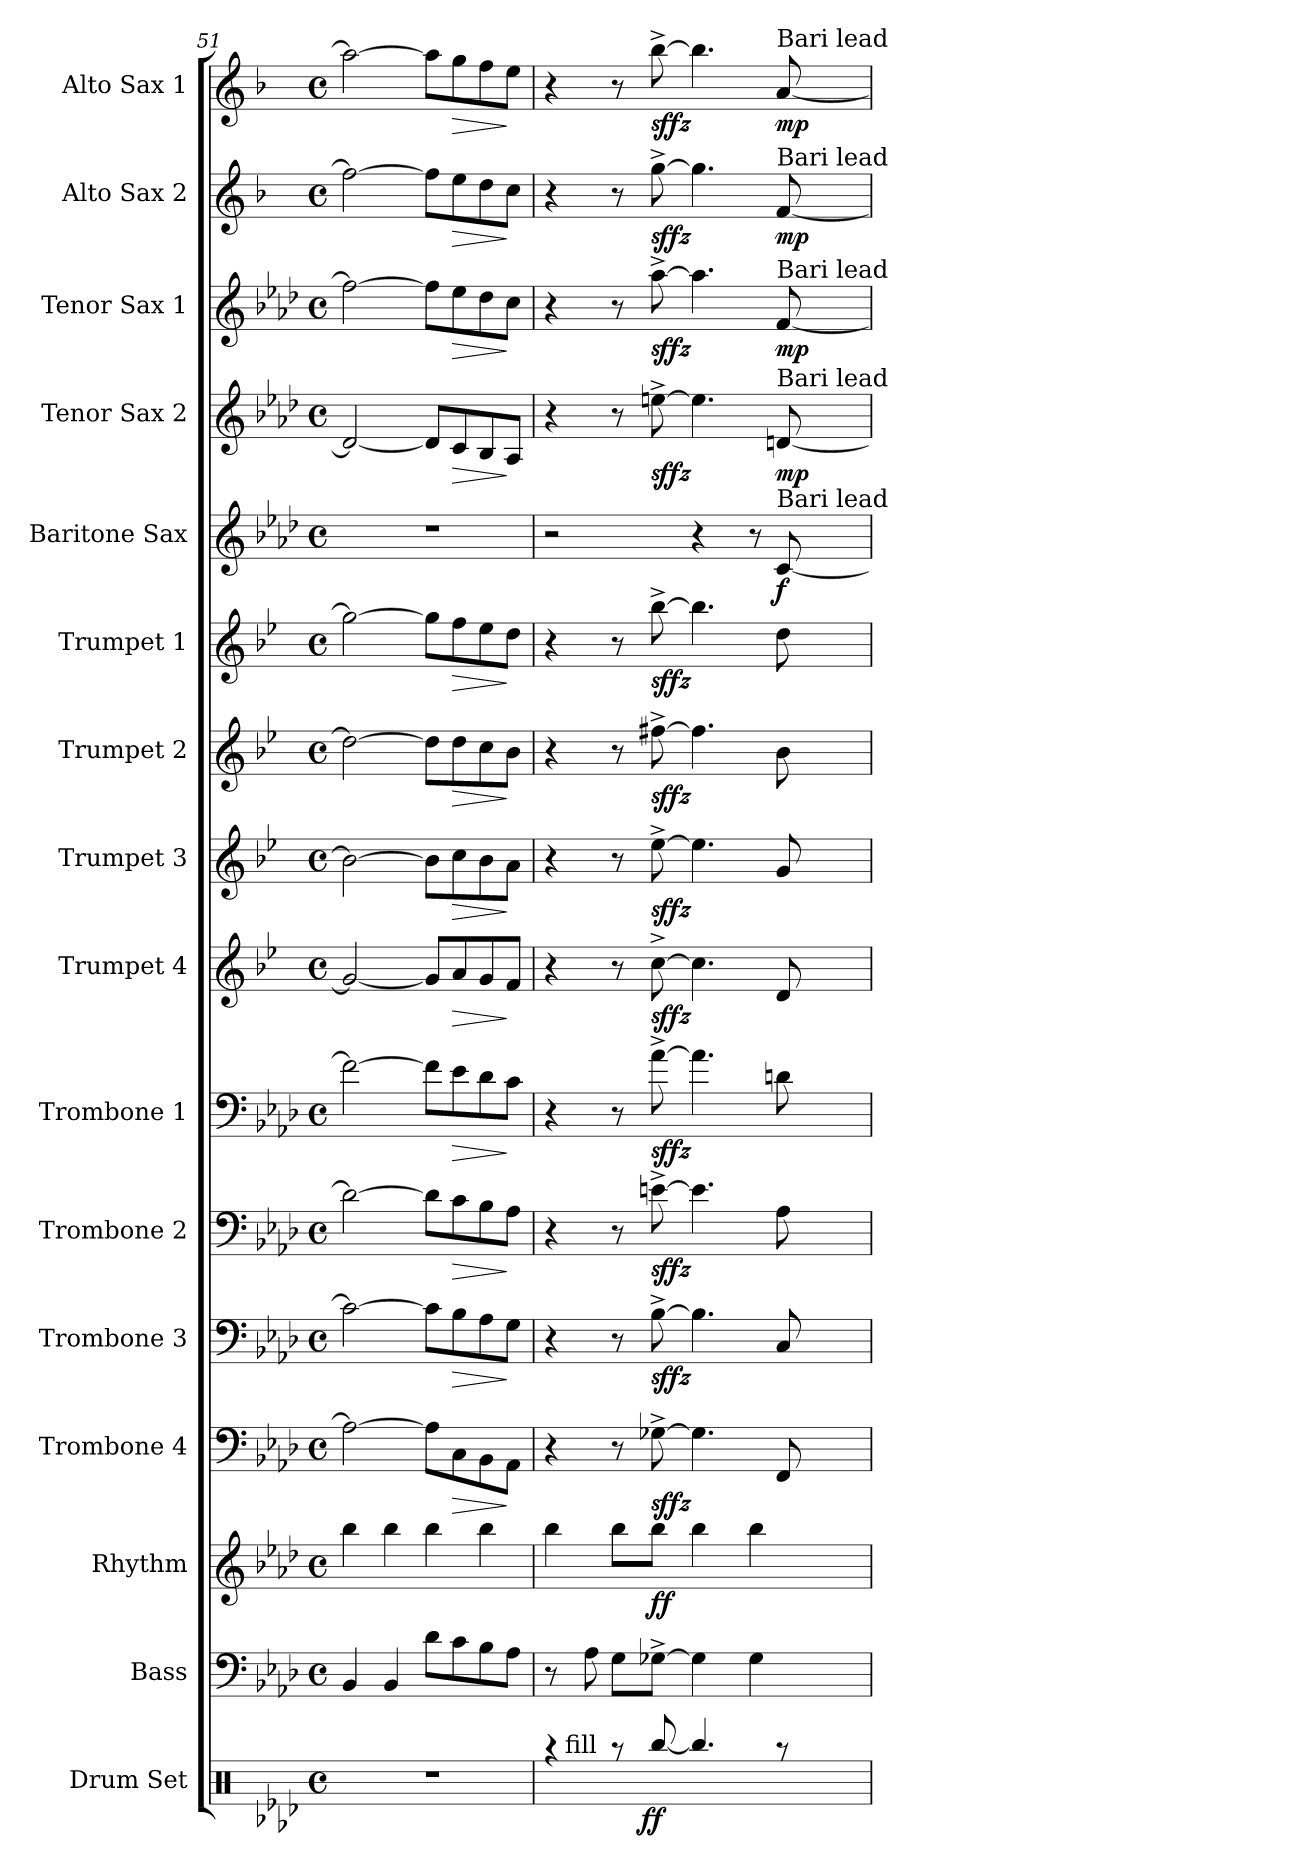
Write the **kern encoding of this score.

**kern	**dynam	**kern	**kern	**dynam	**kern	**dynam	**kern	**dynam	**kern	**dynam	**kern	**dynam	**kern	**dynam	**kern	**dynam	**kern	**dynam	**kern	**dynam	**kern	**dynam	**kern	**dynam	**kern	**dynam	**kern	**dynam	**kern	**dynam
*part16	*part16	*part15	*part14	*part14	*part13	*part13	*part12	*part12	*part11	*part11	*part10	*part10	*part9	*part9	*part8	*part8	*part7	*part7	*part6	*part6	*part5	*part5	*part4	*part4	*part3	*part3	*part2	*part2	*part1	*part1
*staff16	*staff16	*staff15	*staff14	*staff14	*staff13	*staff13	*staff12	*staff12	*staff11	*staff11	*staff10	*staff10	*staff9	*staff9	*staff8	*staff8	*staff7	*staff7	*staff6	*staff6	*staff5	*staff5	*staff4	*staff4	*staff3	*staff3	*staff2	*staff2	*staff1	*staff1
*I"Drum Set	*	*I"Bass	*I"Rhythm	*	*I"Trombone 4	*	*I"Trombone 3	*	*I"Trombone 2	*	*I"Trombone 1	*	*I"Trumpet 4	*	*I"Trumpet 3	*	*I"Trumpet 2	*	*I"Trumpet 1	*	*I"Baritone Sax	*	*I"Tenor Sax 2	*	*I"Tenor Sax 1	*	*I"Alto Sax 2	*	*I"Alto Sax 1	*
*I'Drums	*	*I'Bass	*	*	*	*	*	*	*	*	*	*	*I'Tpt 4	*	*I'Tpt 3	*	*I'Tpt 2	*	*I'Tpt 1	*	*I'Bari Sax	*	*I'Tenor 2	*	*I'Tenor 1	*	*I'Alto 2	*	*I'Alto 1	*
*clefX	*	*clefF4	*clefG2	*	*clefF4	*	*clefF4	*	*clefF4	*	*clefF4	*	*clefG2	*	*clefG2	*	*clefG2	*	*clefG2	*	*clefG2	*	*clefG2	*	*clefG2	*	*clefG2	*	*clefG2	*
*	*	*ITrd7c12	*ITrd7c12	*	*	*	*	*	*	*	*	*	*ITrd1c2	*	*ITrd1c2	*	*ITrd1c2	*	*ITrd1c2	*	*ITrd12c21	*	*ITrd8c14	*	*ITrd8c14	*	*ITrd5c9	*	*ITrd5c9	*
*k[b-e-a-d-]	*	*k[b-e-a-d-]	*k[b-e-a-d-]	*	*k[b-e-a-d-]	*	*k[b-e-a-d-]	*	*k[b-e-a-d-]	*	*k[b-e-a-d-]	*	*k[b-e-a-d-]	*	*k[b-e-a-d-]	*	*k[b-e-a-d-]	*	*k[b-e-a-d-]	*	*k[b-e-a-d-]	*	*k[b-e-a-d-]	*	*k[b-e-a-d-]	*	*k[b-e-a-d-]	*	*k[b-e-a-d-]	*
*A-:	*	*A-:	*A-:	*	*A-:	*	*A-:	*	*A-:	*	*A-:	*	*A-:	*	*A-:	*	*A-:	*	*A-:	*	*A-:	*	*A-:	*	*A-:	*	*A-:	*	*A-:	*
*M4/4	*	*M4/4	*M4/4	*	*M4/4	*	*M4/4	*	*M4/4	*	*M4/4	*	*M4/4	*	*M4/4	*	*M4/4	*	*M4/4	*	*M4/4	*	*M4/4	*	*M4/4	*	*M4/4	*	*M4/4	*
*met(c)	*	*met(c)	*met(c)	*	*met(c)	*	*met(c)	*	*met(c)	*	*met(c)	*	*met(c)	*	*met(c)	*	*met(c)	*	*met(c)	*	*met(c)	*	*met(c)	*	*met(c)	*	*met(c)	*	*met(c)	*
=51	=51	=51	=51	=51	=51	=51	=51	=51	=51	=51	=51	=51	=51	=51	=51	=51	=51	=51	=51	=51	=51	=51	=51	=51	=51	=51	=51	=51	=51	=51
1r	.	4BBB-/	4b-\	.	2A-\_	.	2c\_	.	2d-\_	.	2f\_	.	2f/_	.	2a-\_	.	2cc\_	.	2ff\_	.	1r	.	2D-/_	.	2f\_	.	2a-\_	.	2cc\_	.
.	.	4BBB-/	4b-\	.	.	.	.	.	.	.	.	.	.	.	.	.	.	.	.	.	.	.	.	.	.	.	.	.	.	.
.	.	8D-\L	4b-\	.	8A-\L]	.	8c\L]	.	8d-\L]	.	8f\L]	.	8f/L]	.	8a-\L]	.	8cc\L]	.	8ff\L]	.	.	.	8D-/L]	.	8f\L]	.	8a-\L]	.	8cc\L]	.
!	!	!	!	!	!	!LO:HP:b	!	!LO:HP:b	!	!LO:HP:b	!	!LO:HP:b	!	!LO:HP:b	!	!LO:HP:b	!	!LO:HP:b	!	!LO:HP:b	!	!	!	!LO:HP:b	!	!LO:HP:b	!	!LO:HP:b	!	!LO:HP:b
.	.	8C\	.	.	8C\	>	8B-\	>	8c\	>	8e-\	>	8g/	>	8b-\	>	8cc\	>	8ee-\	>	.	.	8C/	>	8e-\	>	8g\	>	8b-\	>
.	.	8BB-\	4b-\	.	8BB-\	.	8A-\	.	8B-\	.	8d-\	.	8f/	.	8a-\	.	8b-\	.	8dd-\	.	.	.	8BB-/	.	8d-\	.	8f\	.	8a-\	.
.	.	8AA-\J	.	.	8AA-\J	]	8G\J	]	8A-\J	]	8c\J	]	8e-/J	]	8g\J	]	8a-\J	]	8cc\J	]	.	.	8AA-/J	]	8c\J	]	8e-\J	]	8g\J	]
=52	=52	=52	=52	=52	=52	=52	=52	=52	=52	=52	=52	=52	=52	=52	=52	=52	=52	=52	=52	=52	=52	=52	=52	=52	=52	=52	=52	=52	=52	=52
*^	*	*	*	*	*	*	*	*	*	*	*	*	*	*	*	*	*	*	*	*	*	*	*	*	*	*	*	*	*	*
*	*^	*	*	*	*	*	*	*	*	*	*	*	*	*	*	*	*	*	*	*	*	*	*	*	*	*	*	*	*	*	*
*	*	*^	*	*	*	*	*	*	*	*	*	*	*	*	*	*	*	*	*	*	*	*	*	*	*	*	*	*	*	*	*	*
4R	4raa	3ryy	24ryy	.	8r	4b-\	.	4r	.	4r	.	4r	.	4r	.	4r	.	4r	.	4r	.	4r	.	2r	.	4r	.	4r	.	4r	.	4r	.
.	.	.	96ryy	.	.	.	.	.	.	.	.	.	.	.	.	.	.	.	.	.	.	.	.	.	.	.	.	.	.	.	.	.	.
!	!	!	!LO:TX:a:t=fill	!	!	!	!	!	!	!	!	!	!	!	!	!	!	!	!	!	!	!	!	!	!	!	!	!	!	!	!	!	!
.	.	.	3%2ryy	.	.	.	.	.	.	.	.	.	.	.	.	.	.	.	.	.	.	.	.	.	.	.	.	.	.	.	.	.	.
.	.	.	.	.	8AA-\	.	.	.	.	.	.	.	.	.	.	.	.	.	.	.	.	.	.	.	.	.	.	.	.	.	.	.	.
4R	8raa	.	.	.	8GG\L	8b-\L	.	8r	.	8r	.	8r	.	8r	.	8r	.	8r	.	8r	.	8r	.	.	.	8r	.	8r	.	8r	.	8r	.
.	.	48ryy	.	.	.	.	.	.	.	.	.	.	.	.	.	.	.	.	.	.	.	.	.	.	.	.	.	.	.	.	.	.	.
!	!	!	!	!LO:DY:b	!	!	!	!	!	!	!	!	!	!	!	!	!	!	!	!	!	!	!	!	!	!	!	!	!	!	!	!	!
.	.	3ryy	.	ff	.	.	.	.	.	.	.	.	.	.	.	.	.	.	.	.	.	.	.	.	.	.	.	.	.	.	.	.	.
!	!	!	!	!	!	!	!LO:DY:b	!	!LO:DY:b	!	!LO:DY:b	!	!LO:DY:b	!	!LO:DY:b	!	!LO:DY:b	!	!LO:DY:b	!	!LO:DY:b	!	!LO:DY:b	!	!	!	!LO:DY:b	!	!LO:DY:b	!	!LO:DY:b	!	!LO:DY:b
.	[8Rbb/	.	.	.	[8GG-X^>\J	8b-\J	ff	[8G-X^>\	sffz	[8B-^>\	sffz	[8en^>\	sffz	[8a-^>\	sffz	[8b-^>\	sffz	[8dd-^>\	sffz	[8een^>\	sffz	[8aa-^>\	sffz	.	.	[8en^>\	sffz	[8a-^>\	sffz	[8b-^>\	sffz	[8dd-^>\	sffz
4R	4.Rbb/]	.	.	.	4GG-\]	4b-\	.	4.G-\]	.	4.B-\]	.	4.e\]	.	4.a-\]	.	4.b-\]	.	4.dd-\]	.	4.ee\]	.	4.aa-\]	.	4r	.	4.e\]	.	4.a-\]	.	4.b-\]	.	4.dd-\]	.
.	.	6...ryy	.	.	.	.	.	.	.	.	.	.	.	.	.	.	.	.	.	.	.	.	.	.	.	.	.	.	.	.	.	.	.
.	.	.	6ryy	.	.	.	.	.	.	.	.	.	.	.	.	.	.	.	.	.	.	.	.	.	.	.	.	.	.	.	.	.	.
4R	.	.	.	.	4GG-\	4b-\	.	.	.	.	.	.	.	.	.	.	.	.	.	.	.	.	.	8r	.	.	.	.	.	.	.	.	.
!	!	!	!	!	!	!	!	!	!	!	!	!	!	!	!	!	!	!	!	!	!	!	!	!	!	!	!	!	!	!	!	!LO:TX:a:t=Bari lead	!
!	!	!	!	!	!	!	!	!	!	!	!	!	!	!	!	!	!	!	!	!	!	!	!	!	!	!	!	!	!	!LO:TX:a:t=Bari lead	!	!	!
!	!	!	!	!	!	!	!	!	!	!	!	!	!	!	!	!	!	!	!	!	!	!	!	!	!	!	!	!LO:TX:a:t=Bari lead	!	!	!	!	!
!	!	!	!	!	!	!	!	!	!	!	!	!	!	!	!	!	!	!	!	!	!	!	!	!	!	!LO:TX:a:t=Bari lead	!	!	!	!	!	!	!
!	!	!	!	!	!	!	!	!	!	!	!	!	!	!	!	!	!	!	!	!	!	!	!	!LO:TX:a:t=Bari lead	!	!	!	!	!	!	!	!	!
!	!	!	!	!	!	!	!	!	!	!	!	!	!	!	!	!	!	!	!	!	!	!	!	!	!LO:DY:b	!	!LO:DY:b	!	!LO:DY:b	!	!LO:DY:b	!	!LO:DY:b
.	8raa	.	.	.	.	.	.	8FF/	.	8C/	.	8A-\	.	8dn\	.	8c/	.	8f/	.	8a-\	.	8cc\	.	[8C/	f	[8Dn/	mp	[8F/	mp	[8A-/	mp	[8c/	mp
.	.	.	12ryy	.	.	.	.	.	.	.	.	.	.	.	.	.	.	.	.	.	.	.	.	.	.	.	.	.	.	.	.	.	.
.	.	.	48.ryy	.	.	.	.	.	.	.	.	.	.	.	.	.	.	.	.	.	.	.	.	.	.	.	.	.	.	.	.	.	.
*v	*v	*v	*v	*	*	*	*	*	*	*	*	*	*	*	*	*	*	*	*	*	*	*	*	*	*	*	*	*	*	*	*	*	*
=	=	=	=	=	=	=	=	=	=	=	=	=	=	=	=	=	=	=	=	=	=	=	=	=	=	=	=	=	=	=
*-	*-	*-	*-	*-	*-	*-	*-	*-	*-	*-	*-	*-	*-	*-	*-	*-	*-	*-	*-	*-	*-	*-	*-	*-	*-	*-	*-	*-	*-	*-
